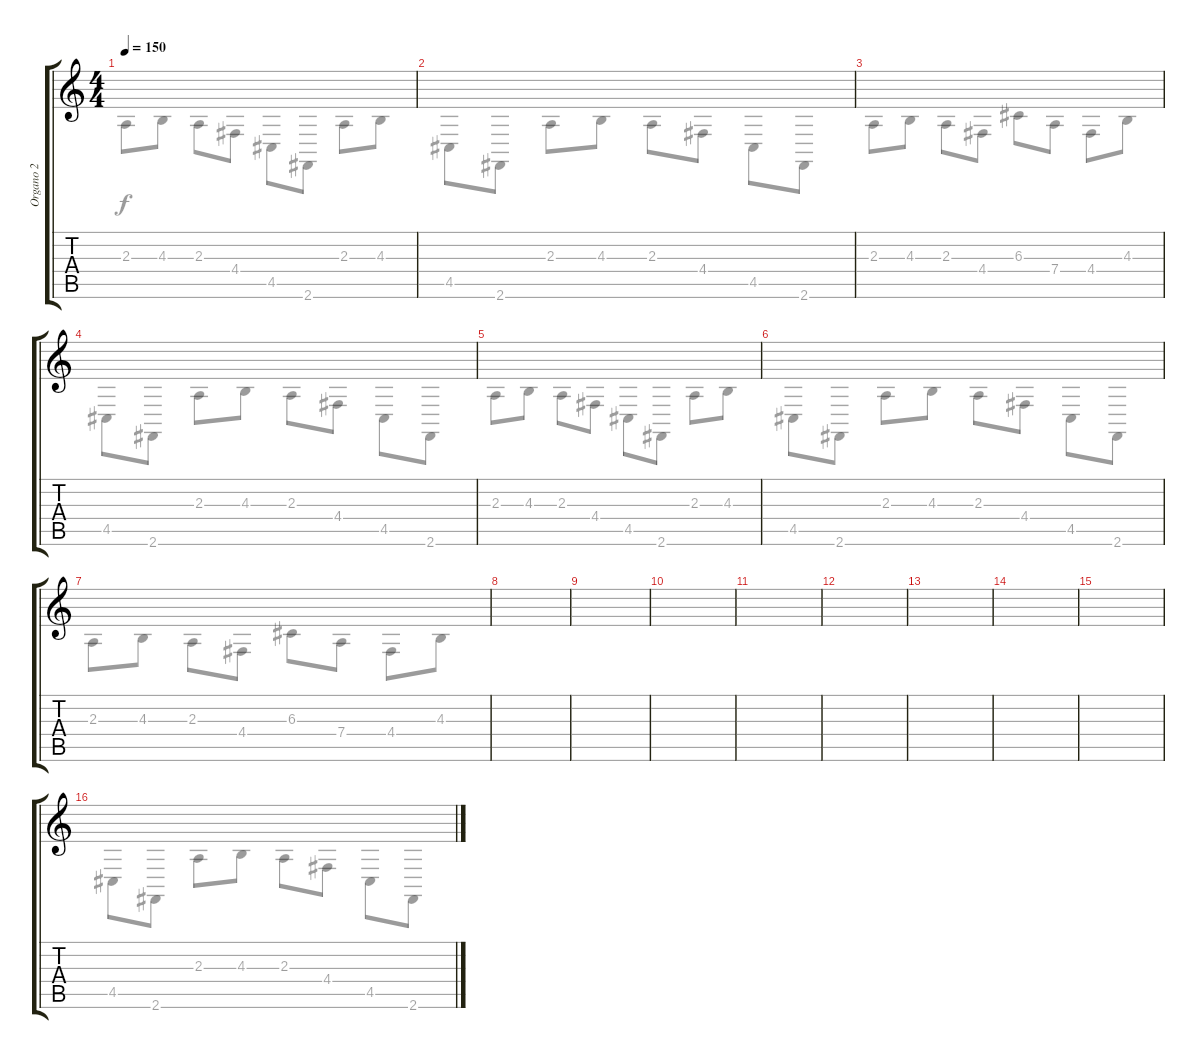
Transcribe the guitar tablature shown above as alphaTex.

\track ("Organo 2" "Organo 2") {instrument lead1square}
\staff {score tabs}
\tuning (E4 B3 G3 D3 A2 E2) {hide}
\voice
\ts (4 4)
\tempo 150
\clef g2
\ks c
|
|
|
|
|
|
|
|
|
|
|
|
|
|
|
\voice
\clef g2
\ks c
2.3.8{dy f} 4.3.8 2.3.8 4.4.8 4.5.8 2.6.8 2.3.8 4.3.8 |
4.5.8 2.6.8 2.3.8 4.3.8 2.3.8 4.4.8 4.5.8 2.6.8 |
2.3.8 4.3.8 2.3.8 4.4.8 6.3.8 7.4.8 4.4.8 4.3.8 |
4.5.8 2.6.8 2.3.8 4.3.8 2.3.8 4.4.8 4.5.8 2.6.8 |
2.3.8 4.3.8 2.3.8 4.4.8 4.5.8 2.6.8 2.3.8 4.3.8 |
4.5.8 2.6.8 2.3.8 4.3.8 2.3.8 4.4.8 4.5.8 2.6.8 |
2.3.8 4.3.8 2.3.8 4.4.8 6.3.8 7.4.8 4.4.8 4.3.8 |
|
|
|
|
|
|
|
|
4.5.8 2.6.8 2.3.8 4.3.8 2.3.8 4.4.8 4.5.8 2.6.8
